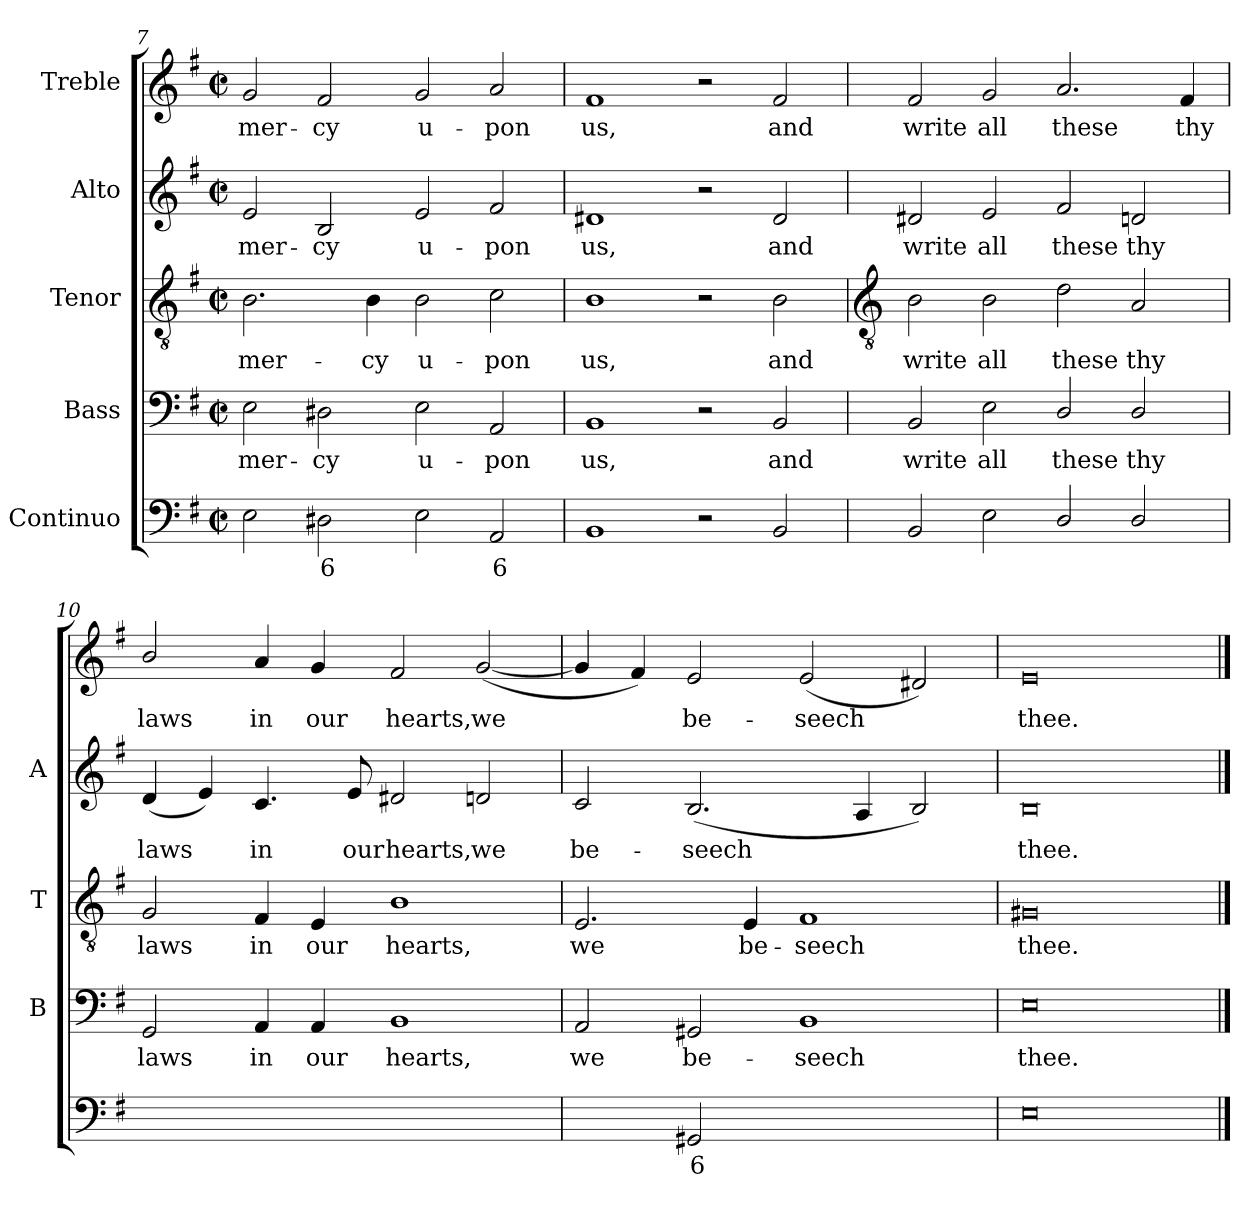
**kern	**text	**text	**kern	**text	**kern	**text	**kern	**text	**kern	**text
*part5	*part5	*part5	*part4	*part4	*part3	*part3	*part2	*part2	*part1	*part1
*staff5	*staff5	*staff5	*staff4	*staff4	*staff3	*staff3	*staff2	*staff2	*staff1	*staff1
*I"Continuo	*	*	*I"Bass	*	*I"Tenor	*	*I"Alto	*	*I"Treble	*
*	*	*	*I'B	*	*I'T	*	*I'A	*	*	*
*clefF4	*	*	*clefF4	*	*clefGv2	*	*clefG2	*	*clefG2	*
*k[f#]	*	*	*k[f#]	*	*k[f#]	*	*k[f#]	*	*k[f#]	*
*G:	*	*	*G:	*	*G:	*	*G:	*	*G:	*
*M4/2	*	*	*M4/2	*	*M4/2	*	*M4/2	*	*M4/2	*
*met(c|)	*	*	*met(c|)	*	*met(c|)	*	*met(c|)	*	*met(c|)	*
=7	=7	=7	=7	=7	=7	=7	=7	=7	=7	=7
!	!	!	!	!LO:LY:b	!	!LO:LY:b	!	!LO:LY:b	!	!LO:LY:b
2E	.	.	2E	mer-	2.B	mer-	2e	mer-	2g	mer-
!	!LO:LY:b	!	!	!LO:LY:b	!	!	!	!LO:LY:b	!	!LO:LY:b
2D#X	6	.	2D#X	-cy	.	.	2B	-cy	2f#	-cy
!	!	!	!	!	!	!LO:LY:b	!	!	!	!
.	.	.	.	.	4B	-cy	.	.	.	.
!	!	!	!	!LO:LY:b	!	!LO:LY:b	!	!LO:LY:b	!	!LO:LY:b
2E	.	.	2E	u-	2B	u-	2e	u-	2g	u-
!	!LO:LY:b	!	!	!LO:LY:b	!	!LO:LY:b	!	!LO:LY:b	!	!LO:LY:b
2AA	6	.	2AA	-pon	2c	-pon	2f#	-pon	2a	-pon
=8	=8	=8	=8	=8	=8	=8	=8	=8	=8	=8
!	!	!	!	!LO:LY:b	!	!LO:LY:b	!	!LO:LY:b	!	!LO:LY:b
1BB	.	.	1BB	us,	1B	us,	1d#X	us,	1f#	us,
2r	.	.	2r	.	2r	.	2r	.	2r	.
!	!	!	!	!LO:LY:b	!	!LO:LY:b	!	!LO:LY:b	!	!LO:LY:b
2BB	.	.	2BB	and	2B	and	2d#	and	2f#	and
!!LO:LB:g=z
=9	=9	=9	=9	=9	=9	=9	=9	=9	=9	=9
*	*	*	*	*	*clefGv2	*	*	*	*	*
!	!	!	!	!LO:LY:b	!	!LO:LY:b	!	!LO:LY:b	!	!LO:LY:b
2BB	.	.	2BB	write	2B	write	2d#X	write	2f#	write
!	!	!	!	!LO:LY:b	!	!LO:LY:b	!	!LO:LY:b	!	!LO:LY:b
2E	.	.	2E	all	2B	all	2e	all	2g	all
!	!	!	!	!LO:LY:b	!	!LO:LY:b	!	!LO:LY:b	!	!LO:LY:b
2D/	.	.	2D/	these	2d	these	2f#	these	2.a	these
!	!	!	!	!LO:LY:b	!	!LO:LY:b	!	!LO:LY:b	!	!
2D/	.	.	2D/	thy	2A	thy	2dn	thy	.	.
!	!	!	!	!	!	!	!	!	!	!LO:LY:b
.	.	.	.	.	.	.	.	.	4f#	thy
=10	=10	=10	=10	=10	=10	=10	=10	=10	=10	=10
!	!LO:LY:b	!	!	!LO:LY:b	!	!LO:LY:b	!	!LO:LY:b	!	!LO:LY:b
[4GGyy	5	.	2GG	laws	2G	laws	(<4d	laws	2b/	laws
!	!LO:LY:b	!	!	!	!	!	!	!	!	!
4GGyy]	6	.	.	.	.	.	4e)	.	.	.
!	!LO:LY:b	!LO:LY:b	!	!LO:LY:b	!	!LO:LY:b	!	!LO:LY:b	!	!LO:LY:b
[4AAyy	8	6	4AA	in	4F#	in	4.c	in	4a	in
!	!LO:LY:b	!LO:LY:b	!	!LO:LY:b	!	!LO:LY:b	!	!	!	!LO:LY:b
4AAyy]	7	5	4AA	our	4E	our	.	.	4g	our
!	!	!	!	!	!	!	!	!LO:LY:b	!	!
.	.	.	.	.	.	.	8e	our	.	.
!	!LO:LY:b	!LO:LY:b	!	!LO:LY:b	!	!LO:LY:b	!	!LO:LY:b	!	!LO:LY:b
[2BByy	5	3	1BB	hearts,	1B	hearts,	2d#X	hearts,	2f#	hearts,
!	!LO:LY:b	!LO:LY:b	!	!	!	!	!	!LO:LY:b	!	!LO:LY:b
2BByy]	6	3	.	.	.	.	2dn	we	(<[2g	we
=11	=11	=11	=11	=11	=11	=11	=11	=11	=11	=11
!	!LO:LY:b	!	!	!LO:LY:b	!	!LO:LY:b	!	!LO:LY:b	!	!
[4AAyy	7	.	2AA	we	2.E	we	2c	be-	4g]	.
!	!LO:LY:b	!	!	!	!	!	!	!	!	!
4AAyy]	6	.	.	.	.	.	.	.	4f#)	.
!	!LO:LY:b	!	!	!LO:LY:b	!	!	!	!LO:LY:b	!	!LO:LY:b
2GG#X	6	.	2GG#X	be-	.	.	(<2.B	-seech	2e	be-
!	!	!	!	!	!	!LO:LY:b	!	!	!	!
.	.	.	.	.	4E	be-	.	.	.	.
!	!LO:LY:b	!	!	!LO:LY:b	!	!LO:LY:b	!	!	!	!LO:LY:b
[2BByy	4	.	1BB	-seech	1F#	-seech	.	.	(<2e	-seech
.	.	.	.	.	.	.	4A	.	.	.
!	!LO:LY:b	!	!	!	!	!	!	!	!	!
2BByy]	3	.	.	.	.	.	2B)	.	2d#X)	.
=12	=12	=12	=12	=12	=12	=12	=12	=12	=12	=12
!	!	!	!	!LO:LY:b	!	!LO:LY:b	!	!LO:LY:b	!	!LO:LY:b
0E	.	.	0E	thee.	0G#X	thee.	0B	thee.	0e	thee.
==	==	==	==	==	==	==	==	==	==	==
*-	*-	*-	*-	*-	*-	*-	*-	*-	*-	*-
